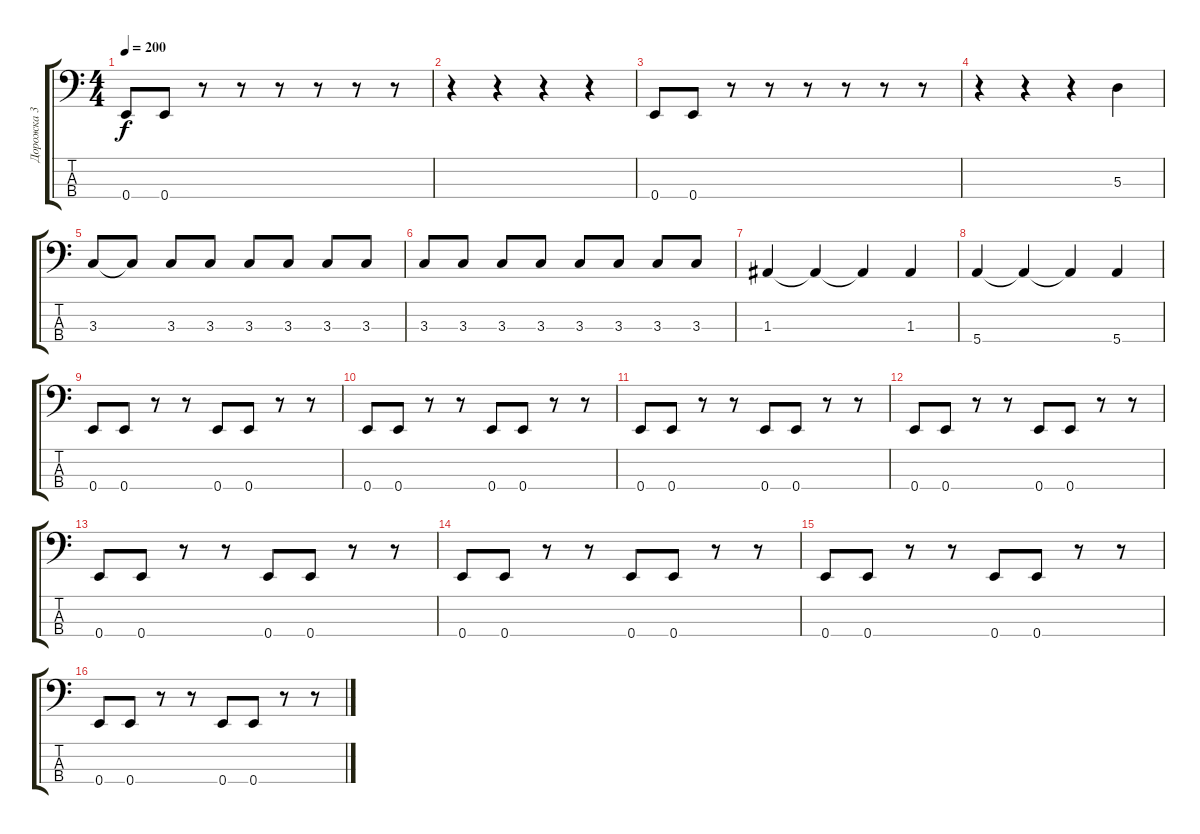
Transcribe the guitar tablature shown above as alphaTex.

\track ("Дорожка 3" "Дорожка 3") {instrument electricbasspick}
\staff {score tabs}
\tuning (G2 D2 A1 E1) {hide}
\ts (4 4)
\tempo 200
\clef f4
\ks c
0.4.8{dy f} 0.4.8 r.8 r.8 r.8 r.8 r.8 r.8 |
r.4 r.4 r.4 r.4 |
0.4.8 0.4.8 r.8 r.8 r.8 r.8 r.8 r.8 |
r.4 r.4 r.4 5.3.4 |
3.3.8 3.3{t}.8 3.3.8 3.3.8 3.3.8 3.3.8 3.3.8 3.3.8 |
3.3.8 3.3.8 3.3.8 3.3.8 3.3.8 3.3.8 3.3.8 3.3.8 |
1.3.4 1.3{t}.4 1.3{t}.4 1.3.4 |
5.4.4 5.4{t}.4 5.4{t}.4 5.4.4 |
0.4.8 0.4.8 r.8 r.8 0.4.8 0.4.8 r.8 r.8 |
0.4.8 0.4.8 r.8 r.8 0.4.8 0.4.8 r.8 r.8 |
0.4.8 0.4.8 r.8 r.8 0.4.8 0.4.8 r.8 r.8 |
0.4.8 0.4.8 r.8 r.8 0.4.8 0.4.8 r.8 r.8 |
0.4.8 0.4.8 r.8 r.8 0.4.8 0.4.8 r.8 r.8 |
0.4.8 0.4.8 r.8 r.8 0.4.8 0.4.8 r.8 r.8 |
0.4.8 0.4.8 r.8 r.8 0.4.8 0.4.8 r.8 r.8 |
0.4.8 0.4.8 r.8 r.8 0.4.8 0.4.8 r.8 r.8
